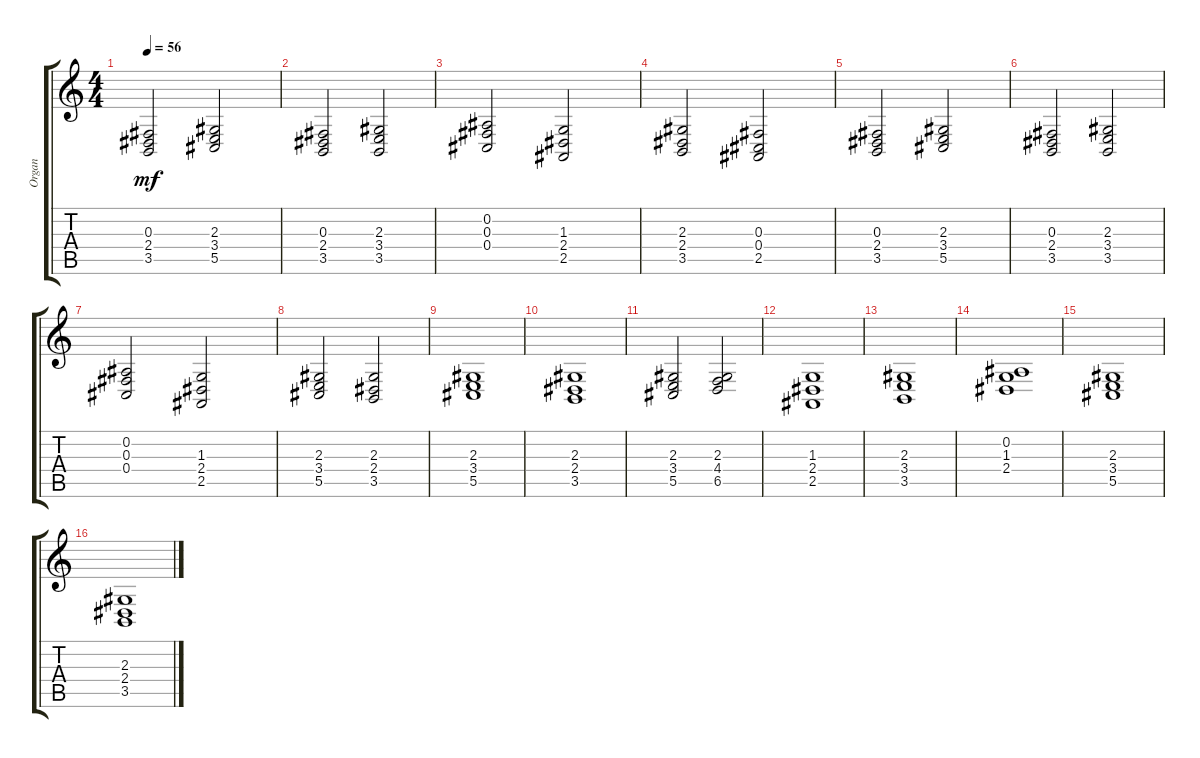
\track ("Organ" "Organ") {instrument churchorgan}
\staff {score tabs}
\tuning (Eb4 Bb3 Gb3 Db3 Ab2 Eb2) {hide}
\ts (4 4)
\tempo 56
\clef g2
\ks c
(0.3 2.4 3.5).2{dy mf} (2.3 3.4 5.5).2 |
(0.3 2.4 3.5).2 (2.3 3.4 3.5).2 |
(0.2 0.3 0.4).2 (1.3 2.4 2.5).2 |
(2.3 2.4 3.5).2 (0.3 0.4 2.5).2 |
(0.3 2.4 3.5).2 (2.3 3.4 5.5).2 |
(0.3 2.4 3.5).2 (2.3 3.4 3.5).2 |
(0.2 0.3 0.4).2 (1.3 2.4 2.5).2 |
(2.3 3.4 5.5).2 (2.3 2.4 3.5).2 |
(2.3 3.4 5.5).1 |
(2.3 2.4 3.5).1 |
(2.3 3.4 5.5).2 (2.3 4.4 6.5).2 |
(1.3 2.4 2.5).1 |
(2.3 3.4 3.5).1 |
(0.2 1.3 2.4).1 |
(2.3 3.4 5.5).1 |
(2.3 2.4 3.5).1
